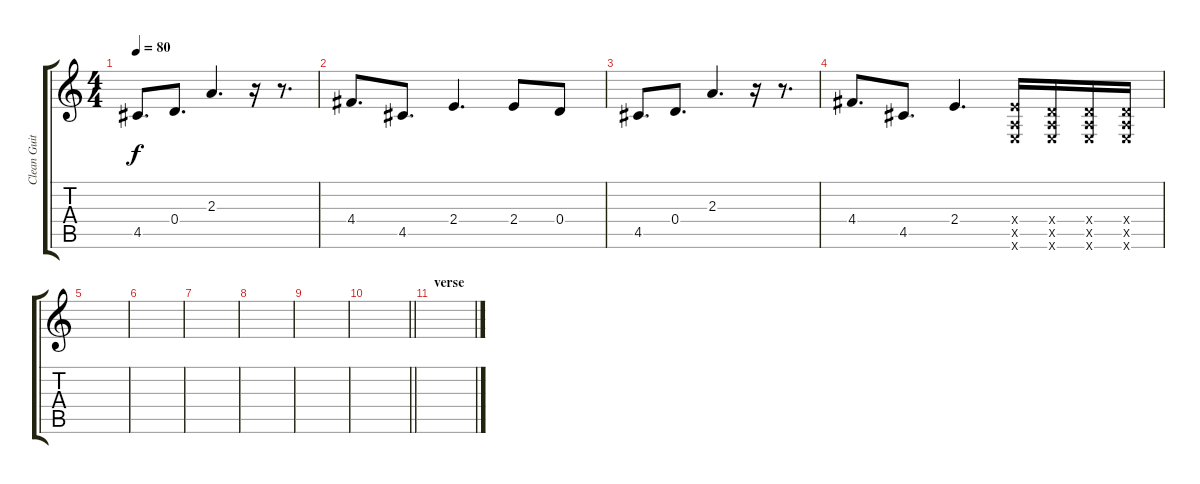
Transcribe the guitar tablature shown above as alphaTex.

\track ("Clean Guitar 2" "Clean Guit") {instrument acousticguitarnylon}
\staff {score tabs}
\tuning (E4 B3 G3 D3 A2 E2) {hide}
\ts (4 4)
\tempo 80
\clef g2
\ks c
4.5.8{d dy f instrument acousticguitarnylon} 0.4.8{d} 2.3.4{d} r.16 r.8{d} |
4.4.8{d} 4.5.8{d} 2.4.4{d} 2.4.8 0.4.8 |
4.5.8{d} 0.4.8{d} 2.3.4{d} r.16 r.8{d} |
4.4.8{d} 4.5.8{d} 2.4.4{d} (2.4{x} 0.5{x} 0.6{x}).16 (0.4{x} 0.5{x} 0.6{x}).16 (0.4{x} 0.5{x} 0.6{x}).16 (0.4{x} 0.5{x} 0.6{x}).16 |
|
|
|
|
|
\barLineRight lightlight
|
\section ("" "verse")
